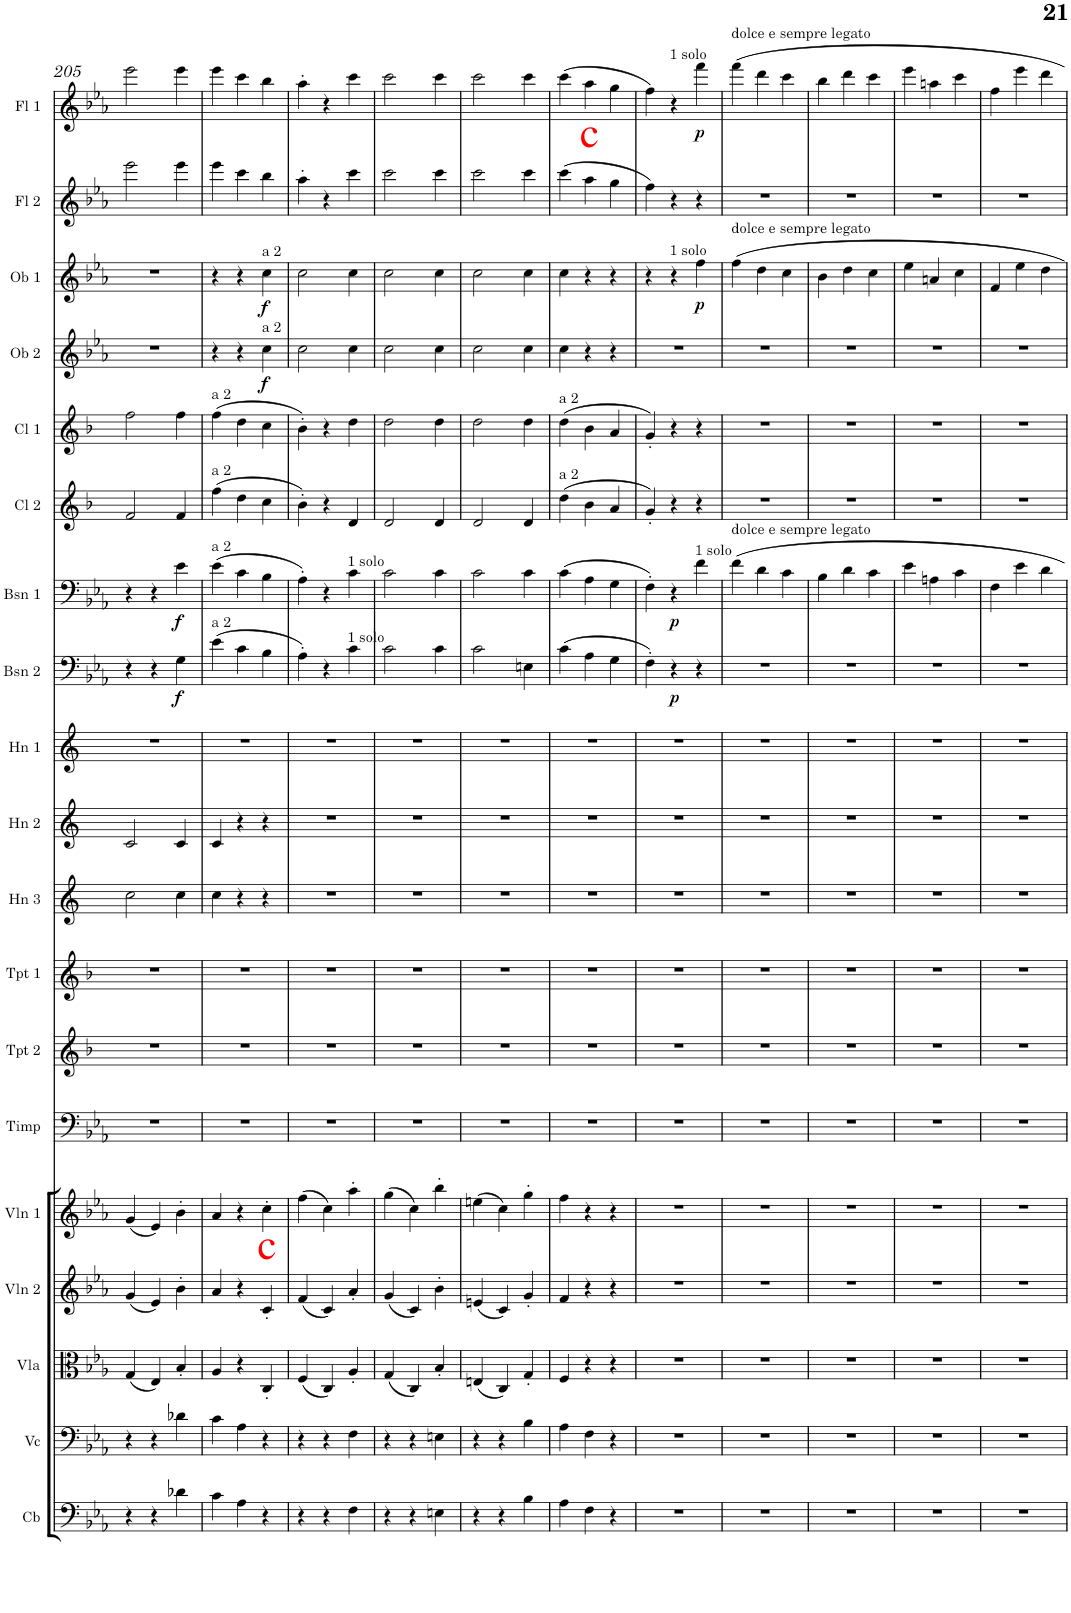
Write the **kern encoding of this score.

**kern	**kern	**kern	**kern	**kern	**text	**kern	**kern	**kern	**kern	**kern	**kern	**kern	**dynam	**kern	**dynam	**kern	**kern	**kern	**dynam	**kern	**dynam	**kern	**kern	**text	**dynam
*part19	*part18	*part17	*part16	*part15	*part15	*part14	*part13	*part12	*part11	*part10	*part9	*part8	*part8	*part7	*part7	*part6	*part5	*part4	*part4	*part3	*part3	*part2	*part1	*part1	*part1
*staff19	*staff18	*staff17	*staff16	*staff15	*staff15	*staff14	*staff13	*staff12	*staff11	*staff10	*staff9	*staff8	*staff8	*staff7	*staff7	*staff6	*staff5	*staff4	*staff4	*staff3	*staff3	*staff2	*staff1	*staff1	*staff1
*I"Contrabass	*I"Violoncello	*I"Viola	*I"Violin 2	*I"Violin 1	*	*I"Timpani	*I"Bb Trumpet 2	*I"Bb Trumpet 1	*I"Eb Horn 3	*I"Eb Horn 2	*I"Eb Horn 1	*I"Bassoon 2	*	*I"Bassoon 1	*	*I"Bb Clarinet 2	*I"Bb Clarinet 1	*I"Oboe 2	*	*I"Oboe 1	*	*I"Flute 2	*I"Flute 1	*	*
*I'Cb	*I'Vc	*I'Vla	*I'Vln 2	*I'Vln 1	*	*I'Timp	*I'Tpt 2	*I'Tpt 1	*I'Hn 3	*I'Hn 2	*I'Hn 1	*I'Bsn 2	*	*I'Bsn 1	*	*I'Cl 2	*I'Cl 1	*I'Ob 2	*	*I'Ob 1	*	*I'Fl 2	*I'Fl 1	*	*
!!LO:PB:g=z
*clefF4	*clefF4	*clefC3	*clefG2	*clefG2	*	*clefF4	*clefG2	*clefG2	*clefG2	*clefG2	*clefG2	*clefF4	*	*clefF4	*	*clefG2	*clefG2	*clefG2	*	*clefG2	*	*clefG2	*clefG2	*	*
*Trd7c12	*	*	*	*	*	*	*Trd1c2	*Trd1c2	*Trd5c9	*Trd5c9	*Trd5c9	*	*	*	*	*Trd1c2	*Trd1c2	*	*	*	*	*	*	*	*
*k[b-e-a-]	*k[b-e-a-]	*k[b-e-a-]	*k[b-e-a-]	*k[b-e-a-]	*	*k[b-e-a-]	*k[b-]	*k[b-]	*k[]	*k[]	*k[]	*k[b-e-a-]	*	*k[b-e-a-]	*	*k[b-]	*k[b-]	*k[b-e-a-]	*	*k[b-e-a-]	*	*k[b-e-a-]	*k[b-e-a-]	*	*
*M3/4	*M3/4	*M3/4	*M3/4	*M3/4	*	*M3/4	*M3/4	*M3/4	*M3/4	*M3/4	*M3/4	*M3/4	*	*M3/4	*	*M3/4	*M3/4	*M3/4	*	*M3/4	*	*M3/4	*M3/4	*	*
=205	=205	=205	=205	=205	=205	=205	=205	=205	=205	=205	=205	=205	=205	=205	=205	=205	=205	=205	=205	=205	=205	=205	=205	=205	=205
4r	4r	(4G/	(4g/	(4g/	.	2.r	2.r	2.r	2cc\	2c/	2.r	4r	.	4r	.	2f/	2ff\	2.r	.	2.r	.	2eee-\	2eee-\	.	.
4r	4r	4E-/)	4e-/)	4e-/)	.	.	.	.	.	.	.	4r	.	4r	.	.	.	.	.	.	.	.	.	.	.
!	!	!	!	!	!	!	!	!	!	!	!	!	!LO:DY:b	!	!LO:DY:b	!	!	!	!	!	!	!	!	!	!
4d-X\	4d-X\	4B-'/	4b-'\	4b-'\	.	.	.	.	4cc\	4c/	.	4G\	f	4e-\	f	4f/	4ff\	.	.	.	.	4eee-\	4eee-\	.	.
=206	=206	=206	=206	=206	=206	=206	=206	=206	=206	=206	=206	=206	=206	=206	=206	=206	=206	=206	=206	=206	=206	=206	=206	=206	=206
!	!	!	!	!	!	!	!	!	!	!	!	!	!	!	!	!	!LO:TX:a:t=a 2	!	!	!	!	!	!	!	!
!	!	!	!	!	!	!	!	!	!	!	!	!	!	!	!	!LO:TX:a:t=a 2	!	!	!	!	!	!	!	!	!
!	!	!	!	!	!	!	!	!	!	!	!	!	!	!LO:TX:a:t=a 2	!	!	!	!	!	!	!	!	!	!	!
!	!	!	!	!	!	!	!	!	!	!	!	!LO:TX:a:t=a 2	!	!	!	!	!	!	!	!	!	!	!	!	!
4c\	4c\	4A-/	4a-/	4a-/	.	2.r	2.r	2.r	4cc\	4c/	2.r	(4e-\	.	(4e-\	.	(4ff\	(4ff\	4r	.	4r	.	4eee-\	4eee-\	.	.
4A-\	4A-\	4r	4r	4r	.	.	.	.	4r	4r	.	4c\	.	4c\	.	4dd\	4dd\	4r	.	4r	.	4ccc\	4ccc\	.	.
!	!	!	!	!	!	!	!	!	!	!	!	!	!	!	!	!	!	!	!	!LO:TX:a:t=a 2	!	!	!	!	!
!	!	!	!	!	!	!	!	!	!	!	!	!	!	!	!	!	!	!LO:TX:a:t=a 2	!	!	!	!	!	!	!
!	!	!	!	!	!LO:LY:b:color=#FF0000	!	!	!	!	!	!	!	!	!	!	!	!	!	!LO:DY:b	!	!LO:DY:b	!	!	!	!
4r	4r	4C'/	4c'/	4cc'\	c	.	.	.	4r	4r	.	4B-\	.	4B-\	.	4cc\	4cc\	4cc\	f	4cc\	f	4bb-\	4bb-\	.	.
=207	=207	=207	=207	=207	=207	=207	=207	=207	=207	=207	=207	=207	=207	=207	=207	=207	=207	=207	=207	=207	=207	=207	=207	=207	=207
4r	4r	(4F/	(4f/	(4ff\	.	2.r	2.r	2.r	2.r	2.r	2.r	4A-'\)	.	4A-'\)	.	4b-'\)	4b-'\)	2cc\	.	2cc\	.	4aa-'\	4aa-'\	.	.
4r	4r	4C/)	4c/)	4cc\)	.	.	.	.	.	.	.	4r	.	4r	.	4r	4r	.	.	.	.	4r	4r	.	.
!	!	!	!	!	!	!	!	!	!	!	!	!	!	!LO:TX:a:t=1 solo	!	!	!	!	!	!	!	!	!	!	!
!	!	!	!	!	!	!	!	!	!	!	!	!LO:TX:a:t=1 solo	!	!	!	!	!	!	!	!	!	!	!	!	!
4F\	4F\	4A-'/	4a-'/	4aa-'\	.	.	.	.	.	.	.	4c\	.	4c\	.	4d/	4dd\	4cc\	.	4cc\	.	4ccc\	4ccc\	.	.
=208	=208	=208	=208	=208	=208	=208	=208	=208	=208	=208	=208	=208	=208	=208	=208	=208	=208	=208	=208	=208	=208	=208	=208	=208	=208
4r	4r	(4G/	(4g/	(4gg\	.	2.r	2.r	2.r	2.r	2.r	2.r	2c\	.	2c\	.	2d/	2dd\	2cc\	.	2cc\	.	2ccc\	2ccc\	.	.
4r	4r	4C/)	4c/)	4cc\)	.	.	.	.	.	.	.	.	.	.	.	.	.	.	.	.	.	.	.	.	.
4En\	4En\	4B-'/	4b-'\	4bb-'\	.	.	.	.	.	.	.	4c\	.	4c\	.	4d/	4dd\	4cc\	.	4cc\	.	4ccc\	4ccc\	.	.
=209	=209	=209	=209	=209	=209	=209	=209	=209	=209	=209	=209	=209	=209	=209	=209	=209	=209	=209	=209	=209	=209	=209	=209	=209	=209
4r	4r	(4En/	(4en/	(4een\	.	2.r	2.r	2.r	2.r	2.r	2.r	2c\	.	2c\	.	2d/	2dd\	2cc\	.	2cc\	.	2ccc\	2ccc\	.	.
4r	4r	4C/)	4c/)	4cc\)	.	.	.	.	.	.	.	.	.	.	.	.	.	.	.	.	.	.	.	.	.
4B-\	4B-\	4G'/	4g'/	4gg'\	.	.	.	.	.	.	.	4En\	.	4c\	.	4d/	4dd\	4cc\	.	4cc\	.	4ccc\	4ccc\	.	.
=210	=210	=210	=210	=210	=210	=210	=210	=210	=210	=210	=210	=210	=210	=210	=210	=210	=210	=210	=210	=210	=210	=210	=210	=210	=210
!	!	!	!	!	!	!	!	!	!	!	!	!	!	!	!	!	!LO:TX:a:t=a 2	!	!	!	!	!	!	!	!
!	!	!	!	!	!	!	!	!	!	!	!	!	!	!	!	!LO:TX:a:t=a 2	!	!	!	!	!	!	!	!	!
4A-\	4A-\	4F/	4f/	4ff\	.	2.r	2.r	2.r	2.r	2.r	2.r	(4c\	.	(4c\	.	(4dd\	(4dd\	4cc\	.	4cc\	.	(4ccc\	(4ccc\	.	.
!	!	!	!	!	!	!	!	!	!	!	!	!	!	!	!	!	!	!	!	!	!	!	!	!LO:LY:b:color=#FF0000	!
4F\	4F\	4r	4r	4r	.	.	.	.	.	.	.	4A-\	.	4A-\	.	4b-\	4b-\	4r	.	4r	.	4aa-\	4aa-\	c	.
4r	4r	4r	4r	4r	.	.	.	.	.	.	.	4G\	.	4G\	.	4a/	4a/	4r	.	4r	.	4gg\	4gg\	.	.
=211	=211	=211	=211	=211	=211	=211	=211	=211	=211	=211	=211	=211	=211	=211	=211	=211	=211	=211	=211	=211	=211	=211	=211	=211	=211
2.r	2.r	2.r	2.r	2.r	.	2.r	2.r	2.r	2.r	2.r	2.r	4F'\)	.	4F'\)	.	4g'/)	4g'/)	2.r	.	4r	.	4ff\)	4ff\)	.	.
!	!	!	!	!	!	!	!	!	!	!	!	!	!	!	!	!	!	!	!	!	!	!	!LO:TX:a:t=1 solo	!	!
!	!	!	!	!	!	!	!	!	!	!	!	!	!	!	!	!	!	!	!	!LO:TX:a:t=1 solo	!	!	!	!	!
!	!	!	!	!	!	!	!	!	!	!	!	!	!LO:DY:b	!	!LO:DY:b	!	!	!	!	!	!	!	!	!	!
.	.	.	.	.	.	.	.	.	.	.	.	4r	p	4r	p	4r	4r	.	.	4r	.	4r	4r	.	.
!	!	!	!	!	!	!	!	!	!	!	!	!	!	!LO:TX:a:t=1 solo	!	!	!	!	!	!	!	!	!	!	!
!	!	!	!	!	!	!	!	!	!	!	!	!	!	!	!	!	!	!	!	!	!LO:DY:b	!	!	!	!LO:DY:b
.	.	.	.	.	.	.	.	.	.	.	.	4r	.	4f\	.	4r	4r	.	.	4ff\	p	4r	4fff\	.	p
=212	=212	=212	=212	=212	=212	=212	=212	=212	=212	=212	=212	=212	=212	=212	=212	=212	=212	=212	=212	=212	=212	=212	=212	=212	=212
!	!	!	!	!	!	!	!	!	!	!	!	!	!	!	!	!	!	!	!	!	!	!	!LO:TX:a:t=dolce e sempre legato	!	!
!	!	!	!	!	!	!	!	!	!	!	!	!	!	!	!	!	!	!	!	!LO:TX:a:t=dolce e sempre legato	!	!	!	!	!
!	!	!	!	!	!	!	!	!	!	!	!	!	!	!LO:TX:a:t=dolce e sempre legato	!	!	!	!	!	!	!	!	!	!	!
2.r	2.r	2.r	2.r	2.r	.	2.r	2.r	2.r	2.r	2.r	2.r	2.r	.	4f\	.	2.r	2.r	2.r	.	4ff\	.	2.r	4fff\	.	.
.	.	.	.	.	.	.	.	.	.	.	.	.	.	4d\	.	.	.	.	.	4dd\	.	.	4ddd\	.	.
.	.	.	.	.	.	.	.	.	.	.	.	.	.	4c\	.	.	.	.	.	4cc\	.	.	4ccc\	.	.
=213	=213	=213	=213	=213	=213	=213	=213	=213	=213	=213	=213	=213	=213	=213	=213	=213	=213	=213	=213	=213	=213	=213	=213	=213	=213
2.r	2.r	2.r	2.r	2.r	.	2.r	2.r	2.r	2.r	2.r	2.r	2.r	.	4B-\	.	2.r	2.r	2.r	.	4b-\	.	2.r	4bb-\	.	.
.	.	.	.	.	.	.	.	.	.	.	.	.	.	4d\	.	.	.	.	.	4dd\	.	.	4ddd\	.	.
.	.	.	.	.	.	.	.	.	.	.	.	.	.	4c\	.	.	.	.	.	4cc\	.	.	4ccc\	.	.
=214	=214	=214	=214	=214	=214	=214	=214	=214	=214	=214	=214	=214	=214	=214	=214	=214	=214	=214	=214	=214	=214	=214	=214	=214	=214
2.r	2.r	2.r	2.r	2.r	.	2.r	2.r	2.r	2.r	2.r	2.r	2.r	.	4e-\	.	2.r	2.r	2.r	.	4ee-\	.	2.r	4eee-\	.	.
.	.	.	.	.	.	.	.	.	.	.	.	.	.	4An\	.	.	.	.	.	4an/	.	.	4aan\	.	.
.	.	.	.	.	.	.	.	.	.	.	.	.	.	4c\	.	.	.	.	.	4cc\	.	.	4ccc\	.	.
=215	=215	=215	=215	=215	=215	=215	=215	=215	=215	=215	=215	=215	=215	=215	=215	=215	=215	=215	=215	=215	=215	=215	=215	=215	=215
2.r	2.r	2.r	2.r	2.r	.	2.r	2.r	2.r	2.r	2.r	2.r	2.r	.	4F\	.	2.r	2.r	2.r	.	4f/	.	2.r	4ff\	.	.
.	.	.	.	.	.	.	.	.	.	.	.	.	.	4e-\	.	.	.	.	.	4ee-\	.	.	4eee-\	.	.
.	.	.	.	.	.	.	.	.	.	.	.	.	.	4d\	.	.	.	.	.	4dd\	.	.	4ddd\	.	.
=	=	=	=	=	=	=	=	=	=	=	=	=	=	=	=	=	=	=	=	=	=	=	=	=	=
*-	*-	*-	*-	*-	*-	*-	*-	*-	*-	*-	*-	*-	*-	*-	*-	*-	*-	*-	*-	*-	*-	*-	*-	*-	*-
